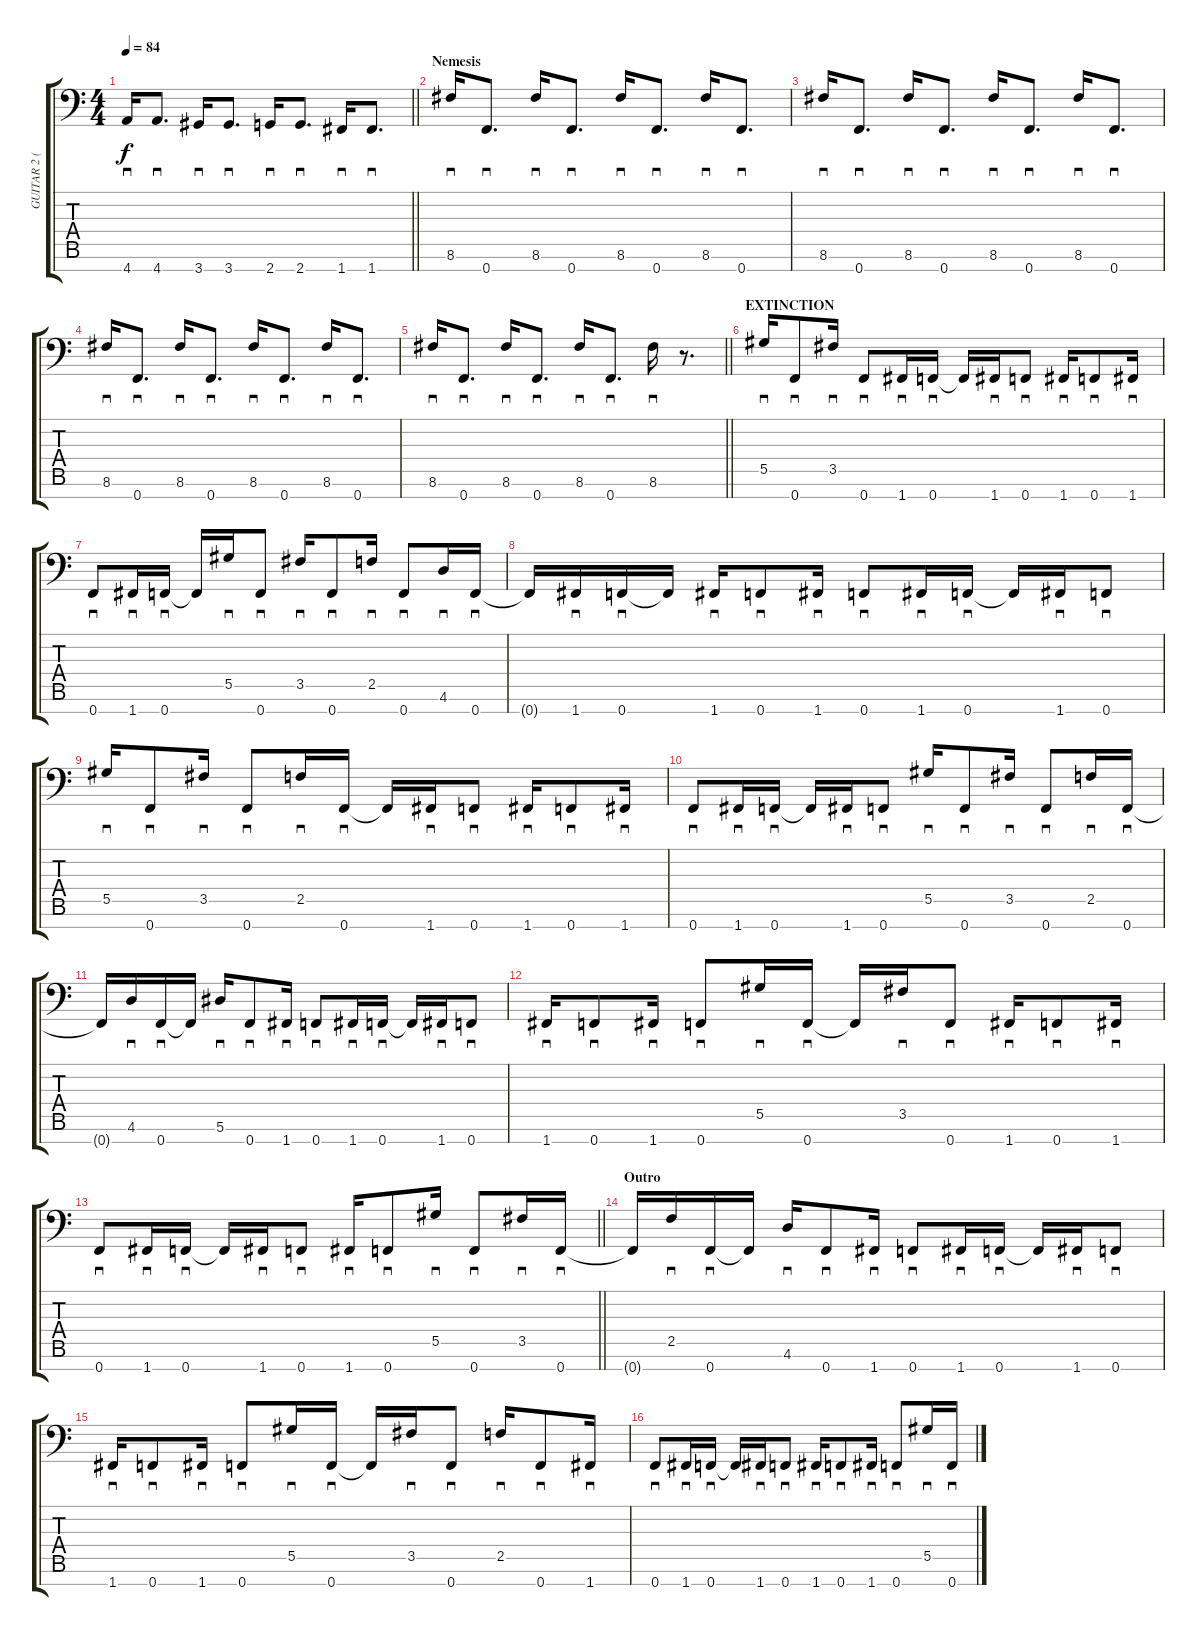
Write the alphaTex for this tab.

\track ("GUITAR 2 (Marten Hagstrom)" "GUITAR 2 (") {instrument distortionguitar}
\staff {score tabs}
\tuning (Bb3 F3 Db3 Ab2 Eb2 Bb1 F1) {hide}
\ts (4 4)
\tempo 84
\clef f4
\barLineRight lightlight
\ks c
4.7.16{sd dy f} 4.7.8{d sd} 3.7.16{sd} 3.7.8{d sd} 2.7.16{sd} 2.7.8{d sd} 1.7.16{sd} 1.7.8{d sd} |
\section ("" "Nemesis")
8.6.16{sd} 0.7.8{d sd} 8.6.16{sd} 0.7.8{d sd} 8.6.16{sd} 0.7.8{d sd} 8.6.16{sd} 0.7.8{d sd} |
8.6.16{sd} 0.7.8{d sd} 8.6.16{sd} 0.7.8{d sd} 8.6.16{sd} 0.7.8{d sd} 8.6.16{sd} 0.7.8{d sd} |
8.6.16{sd} 0.7.8{d sd} 8.6.16{sd} 0.7.8{d sd} 8.6.16{sd} 0.7.8{d sd} 8.6.16{sd} 0.7.8{d sd} |
\barLineRight lightlight
8.6.16{sd} 0.7.8{d sd} 8.6.16{sd} 0.7.8{d sd} 8.6.16{sd} 0.7.8{d sd} 8.6.16{sd} r.8{d} |
\section ("" "EXTINCTION")
5.5.16{sd} 0.7.8{sd} 3.5.16{sd} 0.7.8{sd} 1.7.16{sd} 0.7.16{sd} 0.7{t}.16 1.7.16{sd} 0.7.8{sd} 1.7.16{sd} 0.7.8{sd} 1.7.16{sd} |
0.7.8{sd} 1.7.16{sd} 0.7.16{sd} 0.7{t}.16 5.5.16{sd} 0.7.8{sd} 3.5.16{sd} 0.7.8{sd} 2.5.16{sd} 0.7.8{sd} 4.6.16{sd} 0.7.16{sd} |
0.7{t}.16 1.7.16{sd} 0.7.16{sd} 0.7{t}.16 1.7.16{sd} 0.7.8{sd} 1.7.16{sd} 0.7.8{sd} 1.7.16{sd} 0.7.16{sd} 0.7{t}.16 1.7.16{sd} 0.7.8{sd} |
5.5.16{sd} 0.7.8{sd} 3.5.16{sd} 0.7.8{sd} 2.5.16{sd} 0.7.16{sd} 0.7{t}.16 1.7.16{sd} 0.7.8{sd} 1.7.16{sd} 0.7.8{sd} 1.7.16{sd} |
0.7.8{sd} 1.7.16{sd} 0.7.16{sd} 0.7{t}.16 1.7.16{sd} 0.7.8{sd} 5.5.16{sd} 0.7.8{sd} 3.5.16{sd} 0.7.8{sd} 2.5.16{sd} 0.7.16{sd} |
0.7{t}.16 4.6.16{sd} 0.7.16{sd} 0.7{t}.16 5.6.16{sd} 0.7.8{sd} 1.7.16{sd} 0.7.8{sd} 1.7.16{sd} 0.7.16{sd} 0.7{t}.16 1.7.16{sd} 0.7.8{sd} |
1.7.16{sd} 0.7.8{sd} 1.7.16{sd} 0.7.8{sd} 5.5.16{sd} 0.7.16{sd} 0.7{t}.16 3.5.16{sd} 0.7.8{sd} 1.7.16{sd} 0.7.8{sd} 1.7.16{sd} |
\barLineRight lightlight
0.7.8{sd} 1.7.16{sd} 0.7.16{sd} 0.7{t}.16 1.7.16{sd} 0.7.8{sd} 1.7.16{sd} 0.7.8{sd} 5.5.16{sd} 0.7.8{sd} 3.5.16{sd} 0.7.16{sd} |
\section ("" "Outro")
0.7{t}.16 2.5.16{sd} 0.7.16{sd} 0.7{t}.16 4.6.16{sd} 0.7.8{sd} 1.7.16{sd} 0.7.8{sd} 1.7.16{sd} 0.7.16{sd} 0.7{t}.16 1.7.16{sd} 0.7.8{sd} |
1.7.16{sd} 0.7.8{sd} 1.7.16{sd} 0.7.8{sd} 5.5.16{sd} 0.7.16{sd} 0.7{t}.16 3.5.16{sd} 0.7.8{sd} 2.5.16{sd} 0.7.8{sd} 1.7.16{sd} |
0.7.8{sd} 1.7.16{sd} 0.7.16{sd} 0.7{t}.16 1.7.16{sd} 0.7.8{sd} 1.7.16{sd} 0.7.8{sd} 1.7.16{sd} 0.7.8{sd} 5.5.16{sd} 0.7.16{sd}
